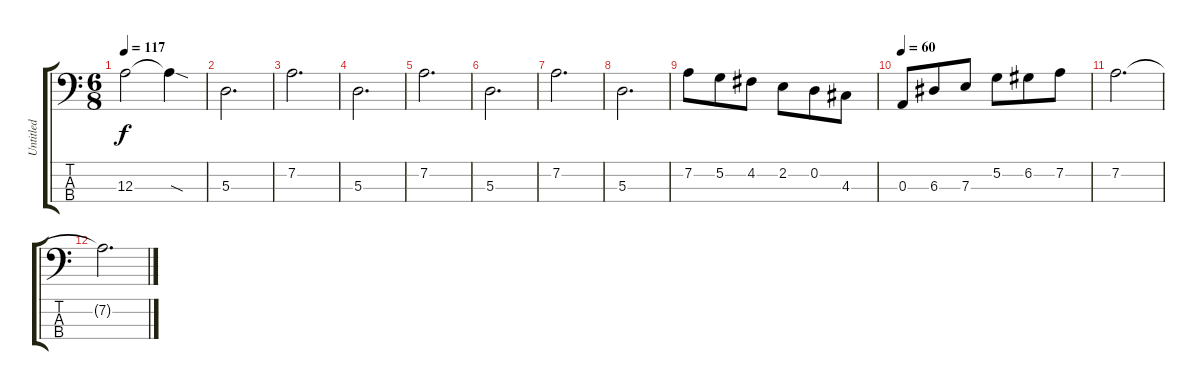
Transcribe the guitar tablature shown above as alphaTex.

\track ("Untitled" "Untitled") {instrument electricbassfinger}
\staff {score tabs}
\tuning (G2 D2 A1 E1) {hide}
\ts (6 8)
\tempo 117
\clef f4
\ks c
12.3.2{dy f} 12.3{sod t}.4 |
5.3.2{d} |
7.2.2{d} |
5.3.2{d} |
7.2.2{d} |
5.3.2{d} |
7.2.2{d} |
5.3.2{d} |
7.2.8 5.2.8 4.2.8 2.2.8 0.2.8 4.3.8 |
\tempo 60
0.3.8 6.3.8 7.3.8 5.2.8 6.2.8 7.2.8 |
7.2.2{d} |
7.2{t}.2{d}
